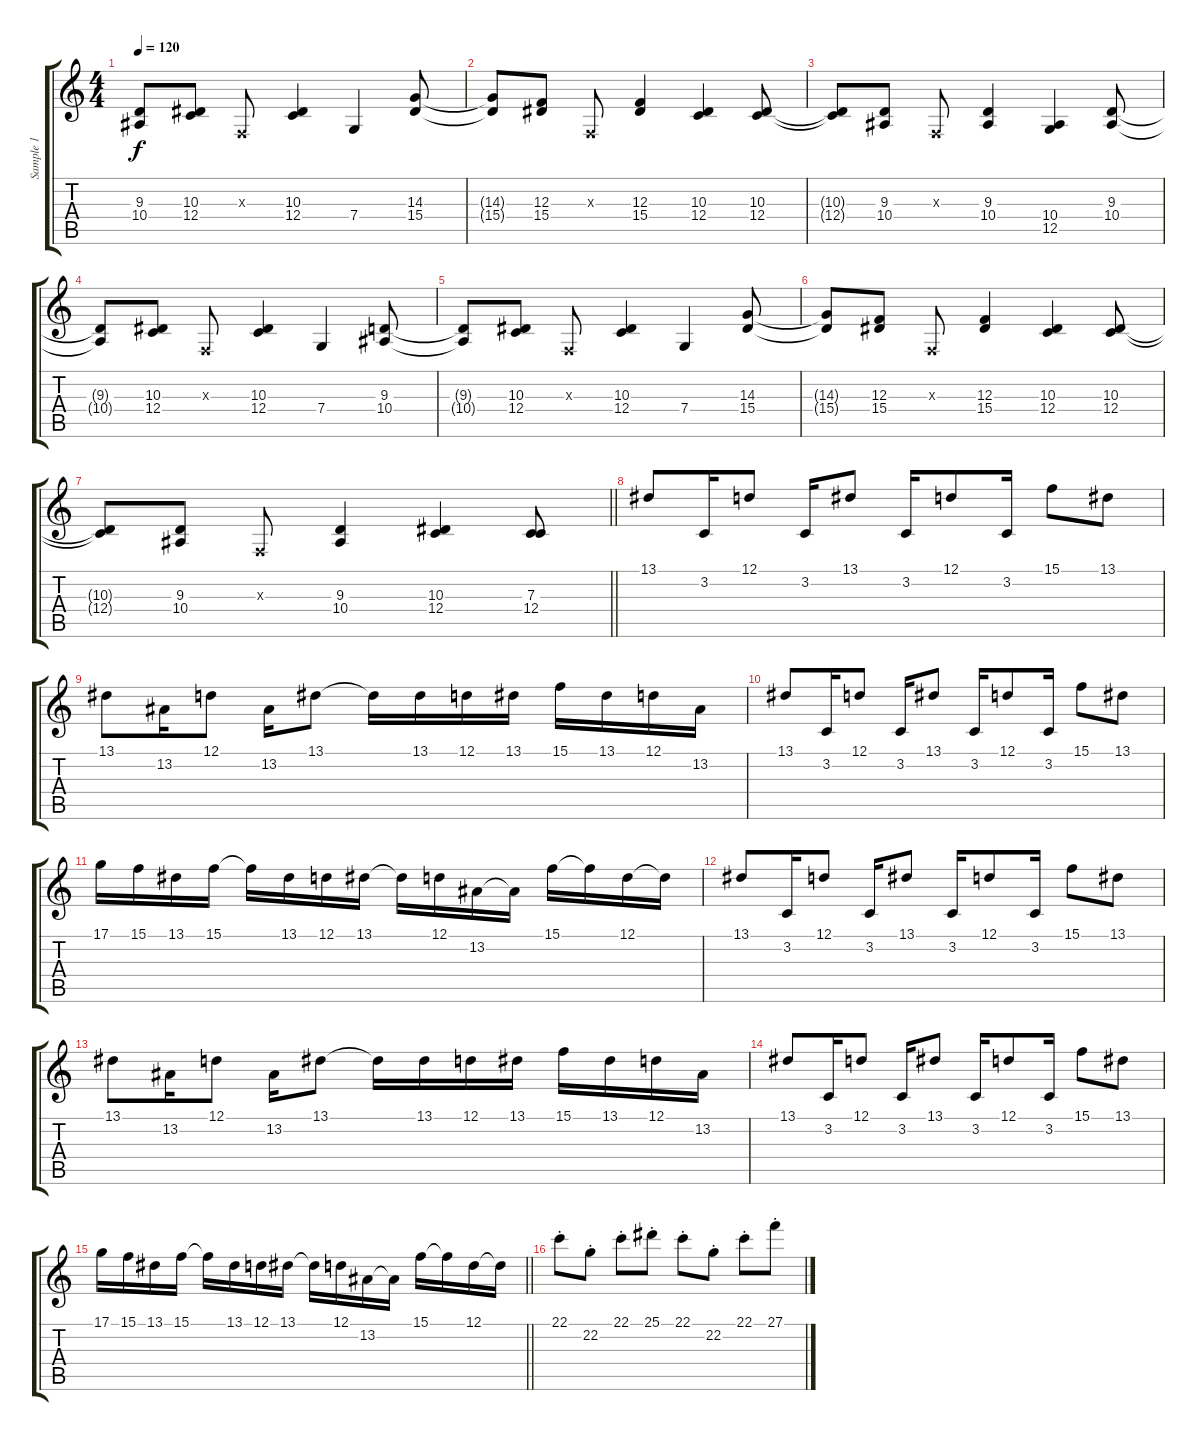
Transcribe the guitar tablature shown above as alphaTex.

\track ("Sample 1" "Sample 1") {instrument lead2sawtooth}
\staff {score tabs}
\tuning (D4 A3 F3 C3 G2 C2) {hide}
\ts (4 4)
\tempo 120
\clef g2
\ks c
(9.3{t} 10.4{t}).8{dy f} (10.3 12.4).8 0.3{x}.8 (10.3 12.4).4 7.4.4 (14.3 15.4).8 |
(14.3{t} 15.4{t}).8 (12.3 15.4).8 0.3{x}.8 (12.3 15.4).4 (10.3 12.4).4 (10.3 12.4).8 |
(10.3{t} 12.4{t}).8 (9.3 10.4).8 0.3{x}.8 (9.3 10.4).4 (10.4 12.5).4 (9.3 10.4).8 |
(9.3{t} 10.4{t}).8 (10.3 12.4).8 0.3{x}.8 (10.3 12.4).4 7.4.4 (9.3 10.4).8 |
(9.3{t} 10.4{t}).8 (10.3 12.4).8 0.3{x}.8 (10.3 12.4).4 7.4.4 (14.3 15.4).8 |
(14.3{t} 15.4{t}).8 (12.3 15.4).8 0.3{x}.8 (12.3 15.4).4 (10.3 12.4).4 (10.3 12.4).8 |
\barLineRight lightlight
(10.3{t} 12.4{t}).8 (9.3 10.4).8 0.3{x}.8 (9.3 10.4).4 (10.3 12.4).4 (7.3 12.4).8 |
\section ("" " ")
13.1.8{volume 14} 3.2.16 12.1.8 3.2.16 13.1.8 3.2.16 12.1.8 3.2.16 15.1.8 13.1.8 |
13.1.8 13.2.16 12.1.8 13.2.16 13.1.8 13.1{t}.16 13.1.16 12.1.16 13.1.16 15.1.16 13.1.16 12.1.16 13.2.16 |
13.1.8 3.2.16 12.1.8 3.2.16 13.1.8 3.2.16 12.1.8 3.2.16 15.1.8 13.1.8 |
17.1.16 15.1.16 13.1.16 15.1.16 15.1{t}.16 13.1.16 12.1.16 13.1.16 13.1{t}.16 12.1.16 13.2.16 13.2{t}.16 15.1.16 15.1{t}.16 12.1.16 12.1{t}.16 |
13.1.8 3.2.16 12.1.8 3.2.16 13.1.8 3.2.16 12.1.8 3.2.16 15.1.8 13.1.8 |
13.1.8 13.2.16 12.1.8 13.2.16 13.1.8 13.1{t}.16 13.1.16 12.1.16 13.1.16 15.1.16 13.1.16 12.1.16 13.2.16 |
13.1.8 3.2.16 12.1.8 3.2.16 13.1.8 3.2.16 12.1.8 3.2.16 15.1.8 13.1.8 |
\barLineRight lightlight
17.1.16 15.1.16 13.1.16 15.1.16 15.1{t}.16 13.1.16 12.1.16 13.1.16 13.1{t}.16 12.1.16 13.2.16 13.2{t}.16 15.1.16 15.1{t}.16 12.1.16 12.1{t}.16 |
\section ("" " ")
22.1{st}.8{volume 7} 22.2{st}.8 22.1{st}.8 25.1{st}.8 22.1{st}.8 22.2{st}.8 22.1{st}.8 27.1{st}.8
